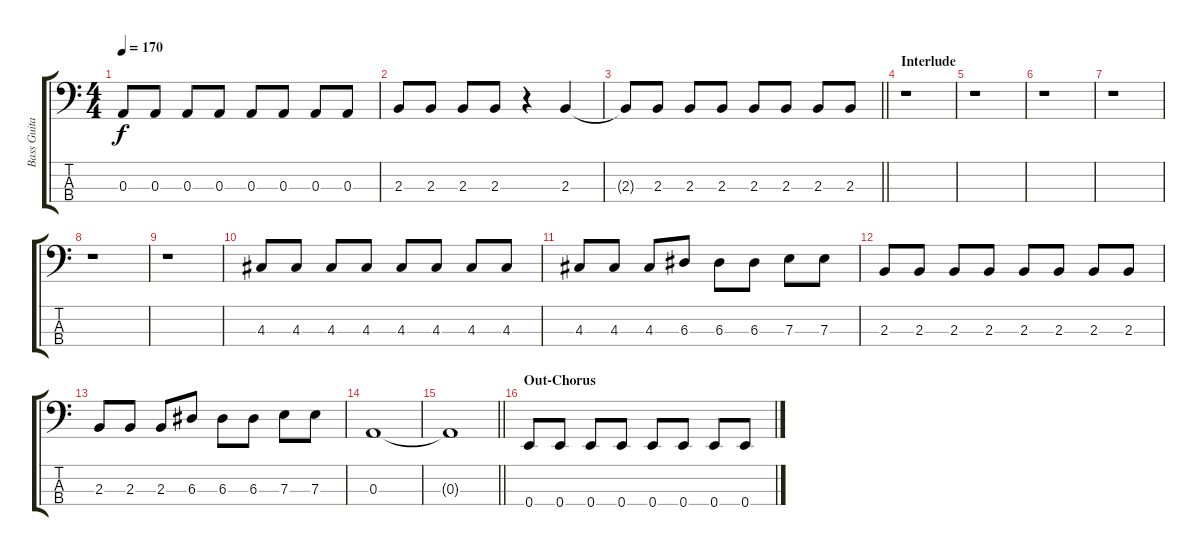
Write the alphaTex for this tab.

\track ("Bass Guitar" "Bass Guita") {instrument electricbasspick}
\staff {score tabs}
\tuning (G2 D2 A1 E1) {hide}
\ts (4 4)
\tempo 170
\clef f4
\ks c
0.3.8{dy f} 0.3.8 0.3.8 0.3.8 0.3.8 0.3.8 0.3.8 0.3.8 |
2.3.8 2.3.8 2.3.8 2.3.8 r.4 2.3.4 |
\barLineRight lightlight
2.3{t}.8 2.3.8 2.3.8 2.3.8 2.3.8 2.3.8 2.3.8 2.3.8 |
\section ("" "Interlude")
r.1 |
r.1 |
r.1 |
r.1 |
r.1 |
r.1 |
4.3.8 4.3.8 4.3.8 4.3.8 4.3.8 4.3.8 4.3.8 4.3.8 |
4.3.8 4.3.8 4.3.8 6.3.8 6.3.8 6.3.8 7.3.8 7.3.8 |
2.3.8 2.3.8 2.3.8 2.3.8 2.3.8 2.3.8 2.3.8 2.3.8 |
2.3.8 2.3.8 2.3.8 6.3.8 6.3.8 6.3.8 7.3.8 7.3.8 |
0.3.1 |
\barLineRight lightlight
0.3{t}.1 |
\section ("" "Out-Chorus")
0.4.8 0.4.8 0.4.8 0.4.8 0.4.8 0.4.8 0.4.8 0.4.8
